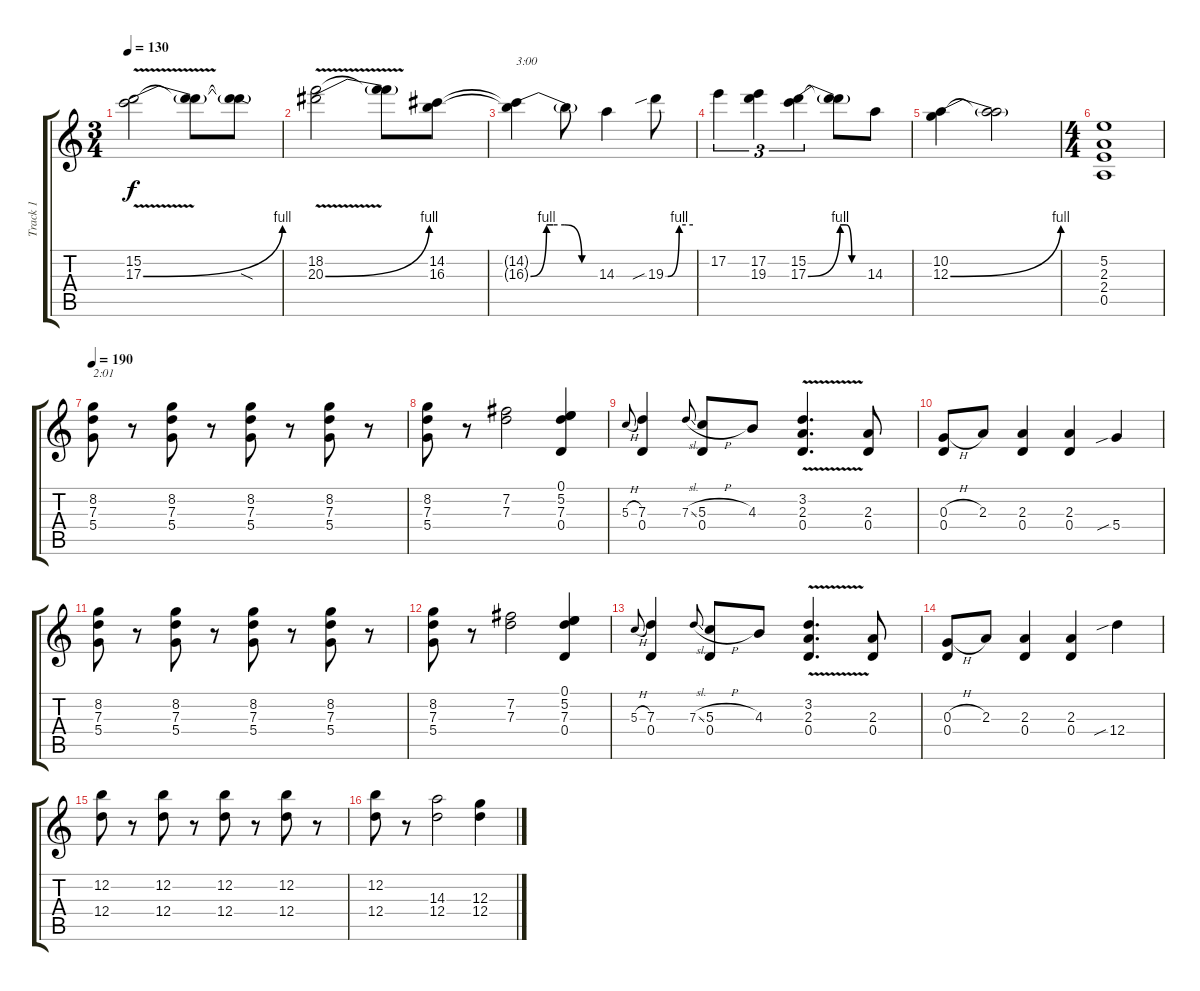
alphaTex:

\track ("Track 1" "Track 1") {instrument overdrivenguitar}
\staff {score tabs}
\tuning (E4 B3 G3 D3 A2 E2) {hide}
\ts (3 4)
\tempo 130
\clef g2
\ks c
(15.2 17.3{be (bend 0 0 60 4) v}).2{dy f} (15.2{t} 17.3{t}).8 (15.2{t} 17.3{sod t}).8 |
(18.2 20.3{be (bend 0 0 60 4) v}).2 (18.2{t} 20.3{t}).8 (14.2 16.3).8 |
(14.2{t} 16.3{be (custom 0 0 14 4 20 4 30 4 45 0 50 0 60 0) t}).4{txt "3:00"} 16.3{t}.8 14.3.4 19.3{be (custom 0 0 5 0 30 4 60 4) sib}.8 |
17.2.4{tu (3 2)} (17.2 19.3).4{tu (3 2)} (15.2 17.3{be (bend 0 0 60 4)}).4{tu (3 2)} (15.2{t} 17.3{be (custom 0 4 15 4 30 0 60 0) t}).8 14.3.8 |
(10.2 12.3{be (bend 0 0 60 4)}).4 (10.2{t} 12.3{t}).2 |
\ts (4 4)
(5.2 2.3 2.4 0.5).1 |
\tempo 190
(8.2 7.3 5.4).8{txt "2:01"} r.8 (8.2 7.3 5.4).8 r.8 (8.2 7.3 5.4).8 r.8 (8.2 7.3 5.4).8 r.8 |
(8.2 7.3 5.4).8 r.8 (7.2 7.3).2 (0.1 5.2 7.3 0.4).4 |
5.3{h}.8{gr onbeat} (7.3 0.4).4 7.3{sl}.8{gr onbeat} (5.3{h} 0.4).8 4.3.8 (3.2{v} 2.3{v} 0.4).4{d} (2.3 0.4).8 |
(0.3{h} 0.4).8 2.3.8 (2.3 0.4).4 (2.3 0.4).4 5.4{sib}.4 |
(8.2 7.3 5.4).8 r.8 (8.2 7.3 5.4).8 r.8 (8.2 7.3 5.4).8 r.8 (8.2 7.3 5.4).8 r.8 |
(8.2 7.3 5.4).8 r.8 (7.2 7.3).2 (0.1 5.2 7.3 0.4).4 |
5.3{h}.8{gr onbeat} (7.3 0.4).4 7.3{sl}.8{gr onbeat} (5.3{h} 0.4).8 4.3.8 (3.2{v} 2.3{v} 0.4).4{d} (2.3 0.4).8 |
(0.3{h} 0.4).8 2.3.8 (2.3 0.4).4 (2.3 0.4).4 12.4{sib}.4 |
(12.2 12.4).8 r.8 (12.2 12.4).8 r.8 (12.2 12.4).8 r.8 (12.2 12.4).8 r.8 |
(12.2 12.4).8 r.8 (14.3 12.4).2 (12.3 12.4).4
